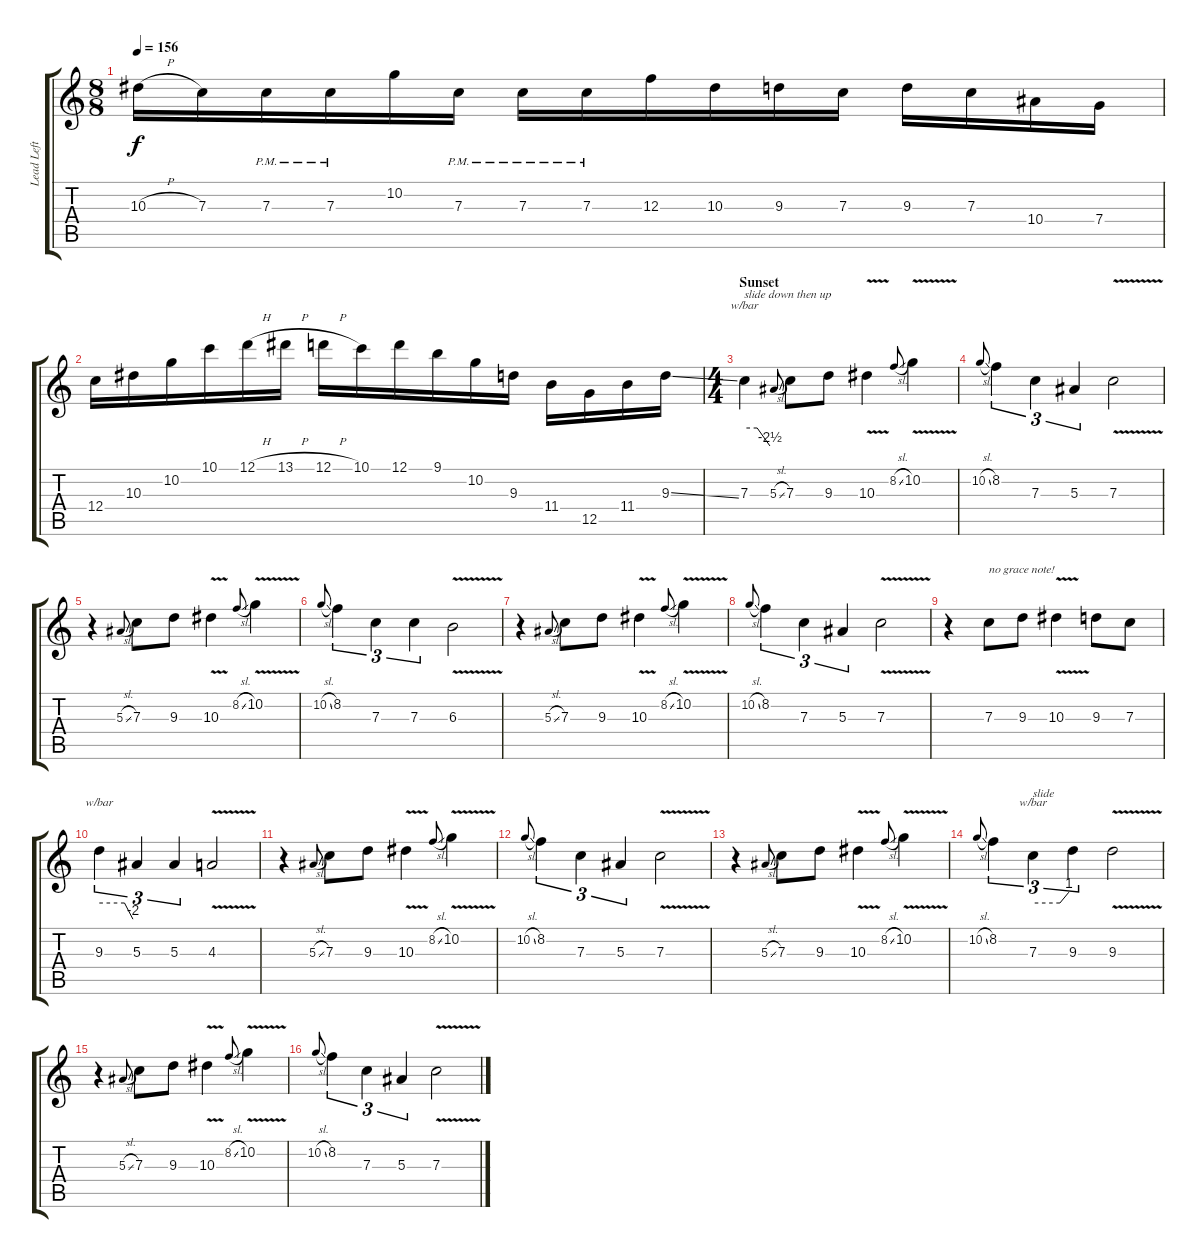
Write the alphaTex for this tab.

\track ("Lead Left" "Lead Left") {instrument distortionguitar}
\staff {score tabs}
\tuning (D4 A3 F3 C3 G2 D2) {hide}
\ts (8 8)
\tempo 156
\clef g2
\ks c
10.3{h}.16{dy f} 7.3.16 7.3{pm}.16 7.3{pm}.16 10.2.16 7.3{pm}.16 7.3{pm}.16 7.3{pm}.16 12.3.16 10.3.16 9.3.16 7.3.16 9.3.16 7.3.16 10.4.16 7.4.16 |
12.4.16 10.3.16 10.2.16 10.1.16 12.1{h}.16 13.1{h}.16 12.1{h}.16 10.1.16 12.1.16 9.1.16 10.2.16 9.3.16 11.4.16 12.5.16 11.4.16 9.3{ss}.16 |
\ts (4 4)
\section ("" "Sunset")
7.3.4{tbe (custom default 0 0 30 0 60 -10) txt "slide down then up"} 5.3{sl}.8{gr onbeat} 7.3.8 9.3.8 10.3{v}.4 8.2{sl}.8{gr onbeat} 10.2{v}.4 |
10.2{sl}.8{gr onbeat} 8.2.4{tu (3 2)} 7.3.4{tu (3 2)} 5.3.4{tu (3 2)} 7.3{v}.2 |
r.4 5.3{sl}.8{gr onbeat} 7.3.8 9.3.8 10.3{v}.4 8.2{sl}.8{gr onbeat} 10.2{v}.4 |
10.2{sl}.8{gr onbeat} 8.2.4{tu (3 2)} 7.3.4{tu (3 2)} 7.3.4{tu (3 2)} 6.3{v}.2 |
r.4 5.3{sl}.8{gr onbeat} 7.3.8 9.3.8 10.3{v}.4 8.2{sl}.8{gr onbeat} 10.2{v}.4 |
10.2{sl}.8{gr onbeat} 8.2.4{tu (3 2)} 7.3.4{tu (3 2)} 5.3.4{tu (3 2)} 7.3{v}.2 |
r.4 7.3.8{txt "no grace note!"} 9.3.8 10.3{v}.4 9.3.8 7.3.8 |
9.3.4{tu (3 2) tbe (custom default 0 0 45 0 60 -8)} 5.3.4{tu (3 2)} 5.3.4{tu (3 2)} 4.3{v}.2 |
r.4 5.3{sl}.8{gr onbeat} 7.3.8 9.3.8 10.3{v}.4 8.2{sl}.8{gr onbeat} 10.2{v}.4 |
10.2{sl}.8{gr onbeat} 8.2.4{tu (3 2)} 7.3.4{tu (3 2)} 5.3.4{tu (3 2)} 7.3{v}.2 |
r.4 5.3{sl}.8{gr onbeat} 7.3.8 9.3.8 10.3{v}.4 8.2{sl}.8{gr onbeat} 10.2{v}.4 |
10.2{sl}.8{gr onbeat} 8.2.4{tu (3 2)} 7.3.4{tu (3 2) tbe (custom default 0 0 45 0 60 4) txt "slide"} 9.3.4{tu (3 2)} 9.3{v}.2 |
r.4 5.3{sl}.8{gr onbeat} 7.3.8 9.3.8 10.3{v}.4 8.2{sl}.8{gr onbeat} 10.2{v}.4 |
10.2{sl}.8{gr onbeat} 8.2.4{tu (3 2)} 7.3.4{tu (3 2)} 5.3.4{tu (3 2)} 7.3{v}.2
